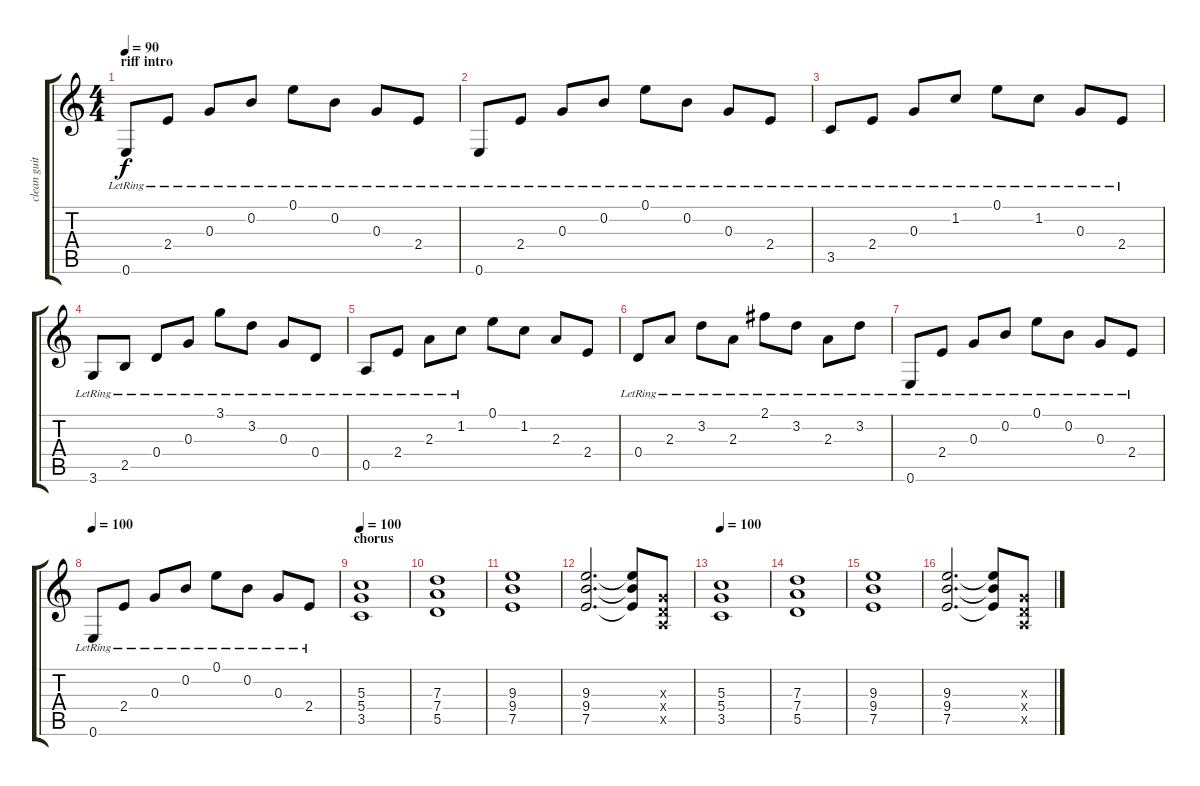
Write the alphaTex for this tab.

\track ("clean guitar 1" "clean guit") {instrument acousticguitarsteel}
\staff {score tabs}
\tuning (E4 B3 G3 D3 A2 E2) {hide}
\ts (4 4)
\section ("" "riff intro")
\tempo 90
\clef g2
\ks c
0.6{lr}.8{dy f} 2.4{lr}.8 0.3{lr}.8 0.2{lr}.8 0.1{lr}.8 0.2{lr}.8 0.3{lr}.8 2.4{lr}.8 |
0.6{lr}.8 2.4{lr}.8 0.3{lr}.8 0.2{lr}.8 0.1{lr}.8 0.2{lr}.8 0.3{lr}.8 2.4{lr}.8 |
3.5{lr}.8 2.4{lr}.8 0.3{lr}.8 1.2{lr}.8 0.1{lr}.8 1.2{lr}.8 0.3{lr}.8 2.4{lr}.8 |
3.6{lr}.8 2.5{lr}.8 0.4{lr}.8 0.3{lr}.8 3.1{lr}.8 3.2{lr}.8 0.3{lr}.8 0.4{lr}.8 |
0.5{lr}.8 2.4{lr}.8 2.3{lr}.8 1.2{lr}.8 0.1.8 1.2.8 2.3.8 2.4.8 |
0.4{lr}.8 2.3{lr}.8 3.2{lr}.8 2.3{lr}.8 2.1{lr}.8 3.2{lr}.8 2.3{lr}.8 3.2{lr}.8 |
0.6{lr}.8 2.4{lr}.8 0.3{lr}.8 0.2{lr}.8 0.1{lr}.8 0.2{lr}.8 0.3{lr}.8 2.4{lr}.8 |
\tempo 100
0.6{lr}.8{volume 0} 2.4{lr}.8 0.3{lr}.8 0.2{lr}.8 0.1{lr}.8 0.2{lr}.8 0.3{lr}.8 2.4{lr}.8 |
\section ("" "chorus")
\tempo 100
(5.3 5.4 3.5).1{volume 13 instrument distortionguitar} |
(7.3 7.4 5.5).1 |
(9.3 9.4 7.5).1 |
(9.3 9.4 7.5).2{d} (9.3{t} 9.4{t} 7.5{t}).8 (0.3{x} 0.4{x} 0.5{x}).8 |
\tempo 100
(5.3 5.4 3.5).1{volume 13 instrument distortionguitar} |
(7.3 7.4 5.5).1 |
(9.3 9.4 7.5).1 |
(9.3 9.4 7.5).2{d} (9.3{t} 9.4{t} 7.5{t}).8 (0.3{x} 0.4{x} 0.5{x}).8
